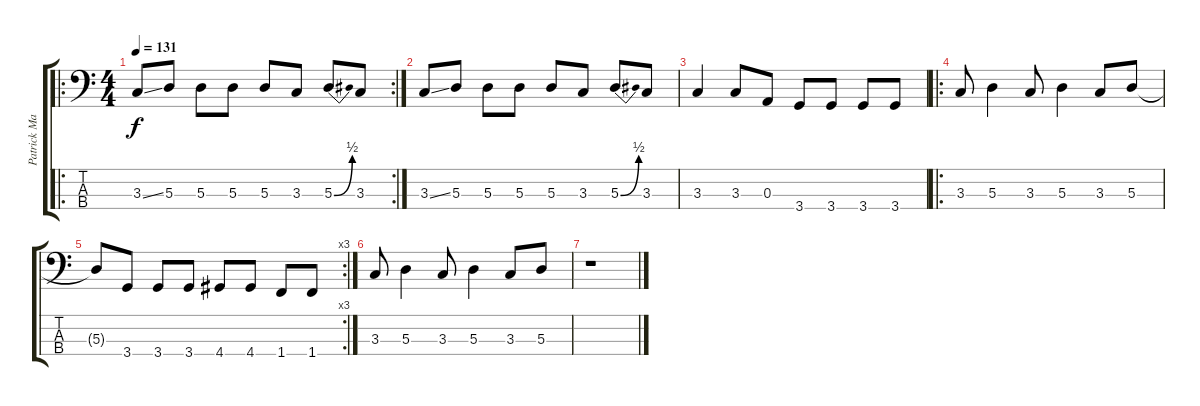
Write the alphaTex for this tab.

\track ("Patrick Mattews - Basse" "Patrick Ma") {instrument electricbassfinger}
\staff {score tabs}
\tuning (G2 D2 A1 E1) {hide}
\ro
\rc 2
\ts (4 4)
\tempo 131
\clef f4
\ks c
3.3{ss}.8{dy f} 5.3.8 5.3.8 5.3.8 5.3.8 3.3.8 5.3{be (bend 0 0 60 2)}.8 3.3.8 |
3.3{ss}.8 5.3.8 5.3.8 5.3.8 5.3.8 3.3.8 5.3{be (bend 0 0 60 2)}.8 3.3.8 |
3.3.4 3.3.8 0.3.8 3.4.8 3.4.8 3.4.8 3.4.8 |
\ro
3.3.8 5.3.4 3.3.8 5.3.4 3.3.8 5.3.8 |
\rc 3
5.3{t}.8 3.4.8 3.4.8 3.4.8 4.4.8 4.4.8 1.4.8 1.4.8 |
3.3.8 5.3.4 3.3.8 5.3.4 3.3.8 5.3.8 |
r.1
